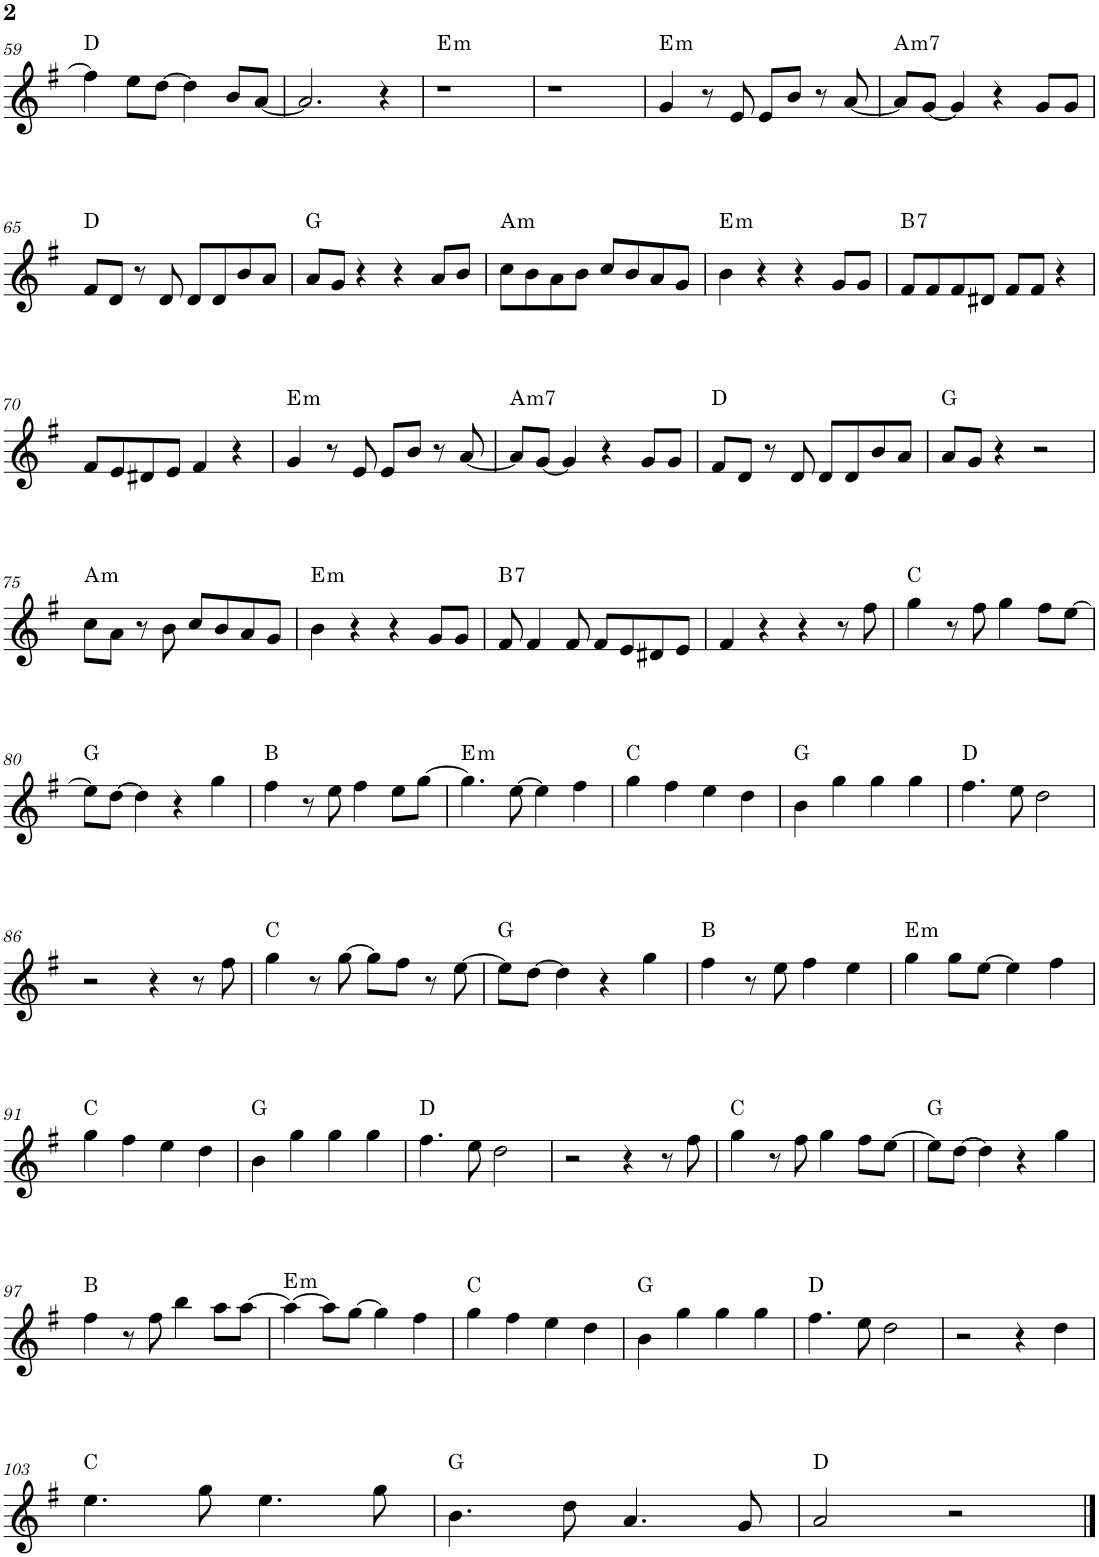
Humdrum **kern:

**kern	**harte
*part1	*part1
*staff1	*
*I"P1	*
!!LO:PB:g=z
*clefG2	*
*k[f#]	*
*M4/4	*
=59	=59
4ff#\]	D:maj
8ee\L	.
[8dd\J	.
4dd\]	.
8b/L	.
[8a/J	.
=60	=60
2.a/]	.
4r	.
=61	=61
!	!LO:H:kt=m
1r	E:min
=62	=62
1r	.
=63	=63
!	!LO:H:kt=m
4g/	E:min
8r	.
8e/	.
8e/L	.
8b/J	.
8r	.
[8a/	.
=64	=64
!	!LO:H:kt=m7
8a/L]	A:min7
[8g/J	.
4g/]	.
4r	.
8g/L	.
8g/J	.
!!LO:LB:g=z
=65	=65
8f#/L	D:maj
8d/J	.
8r	.
8d/	.
8d/L	.
8d/	.
8b/	.
8a/J	.
=66	=66
8a/L	G:maj
8g/J	.
4r	.
4r	.
8a/L	.
8b/J	.
=67	=67
!	!LO:H:kt=m
8cc\L	A:min
8b\	.
8a\	.
8b\J	.
8cc/L	.
8b/	.
8a/	.
8g/J	.
=68	=68
!	!LO:H:kt=m
4b\	E:min
4r	.
4r	.
8g/L	.
8g/J	.
=69	=69
!	!LO:H:kt=7
8f#/L	B:7
8f#/	.
8f#/	.
8d#X/J	.
8f#/L	.
8f#/J	.
4r	.
!!LO:LB:g=z
=70	=70
8f#/L	.
8e/	.
8d#X/	.
8e/J	.
4f#/	.
4r	.
=71	=71
!	!LO:H:kt=m
4g/	E:min
8r	.
8e/	.
8e/L	.
8b/J	.
8r	.
[8a/	.
=72	=72
!	!LO:H:kt=m7
8a/L]	A:min7
[8g/J	.
4g/]	.
4r	.
8g/L	.
8g/J	.
=73	=73
8f#/L	D:maj
8d/J	.
8r	.
8d/	.
8d/L	.
8d/	.
8b/	.
8a/J	.
=74	=74
8a/L	G:maj
8g/J	.
4r	.
2r	.
!!LO:LB:g=z
=75	=75
!	!LO:H:kt=m
8cc\L	A:min
8a\J	.
8r	.
8b\	.
8cc/L	.
8b/	.
8a/	.
8g/J	.
=76	=76
!	!LO:H:kt=m
4b\	E:min
4r	.
4r	.
8g/L	.
8g/J	.
=77	=77
!	!LO:H:kt=7
8f#/	B:7
4f#/	.
8f#/	.
8f#/L	.
8e/	.
8d#X/	.
8e/J	.
=78	=78
4f#/	.
4r	.
4r	.
8r	.
8ff#\	.
=79	=79
4gg\	C:maj
8r	.
8ff#\	.
4gg\	.
8ff#\L	.
[8ee\J	.
!!LO:LB:g=z
=80	=80
8ee\L]	G:maj
[8dd\J	.
4dd\]	.
4r	.
4gg\	.
=81	=81
4ff#\	B:maj
8r	.
8ee\	.
4ff#\	.
8ee\L	.
[8gg\J	.
=82	=82
!	!LO:H:kt=m
4.gg\]	E:min
[8ee\	.
4ee\]	.
4ff#\	.
=83	=83
4gg\	C:maj
4ff#\	.
4ee\	.
4dd\	.
=84	=84
4b\	G:maj
4gg\	.
4gg\	.
4gg\	.
=85	=85
4.ff#\	D:maj
8ee\	.
2dd\	.
!!LO:LB:g=z
=86	=86
2r	.
4r	.
8r	.
8ff#\	.
=87	=87
4gg\	C:maj
8r	.
[8gg\	.
8gg\L]	.
8ff#\J	.
8r	.
[8ee\	.
=88	=88
8ee\L]	G:maj
[8dd\J	.
4dd\]	.
4r	.
4gg\	.
=89	=89
4ff#\	B:maj
8r	.
8ee\	.
4ff#\	.
4ee\	.
=90	=90
!	!LO:H:kt=m
4gg\	E:min
8gg\L	.
[8ee\J	.
4ee\]	.
4ff#\	.
!!LO:LB:g=z
=91	=91
4gg\	C:maj
4ff#\	.
4ee\	.
4dd\	.
=92	=92
4b\	G:maj
4gg\	.
4gg\	.
4gg\	.
=93	=93
4.ff#\	D:maj
8ee\	.
2dd\	.
=94	=94
2r	.
4r	.
8r	.
8ff#\	.
=95	=95
4gg\	C:maj
8r	.
8ff#\	.
4gg\	.
8ff#\L	.
[8ee\J	.
=96	=96
8ee\L]	G:maj
[8dd\J	.
4dd\]	.
4r	.
4gg\	.
!!LO:LB:g=z
=97	=97
4ff#\	B:maj
8r	.
8ff#\	.
4bb\	.
8aa\L	.
[8aa\J	.
=98	=98
!	!LO:H:kt=m
4aa\_	E:min
8aa\L]	.
[8gg\J	.
4gg\]	.
4ff#\	.
=99	=99
4gg\	C:maj
4ff#\	.
4ee\	.
4dd\	.
=100	=100
4b\	G:maj
4gg\	.
4gg\	.
4gg\	.
=101	=101
4.ff#\	D:maj
8ee\	.
2dd\	.
=102	=102
2r	.
4r	.
4dd\	.
!!LO:LB:g=z
=103	=103
4.ee\	C:maj
8gg\	.
4.ee\	.
8gg\	.
=104	=104
4.b\	G:maj
8dd\	.
4.a/	.
8g/	.
=105	=105
2a/	D:maj
2r	.
==	==
*-	*-
